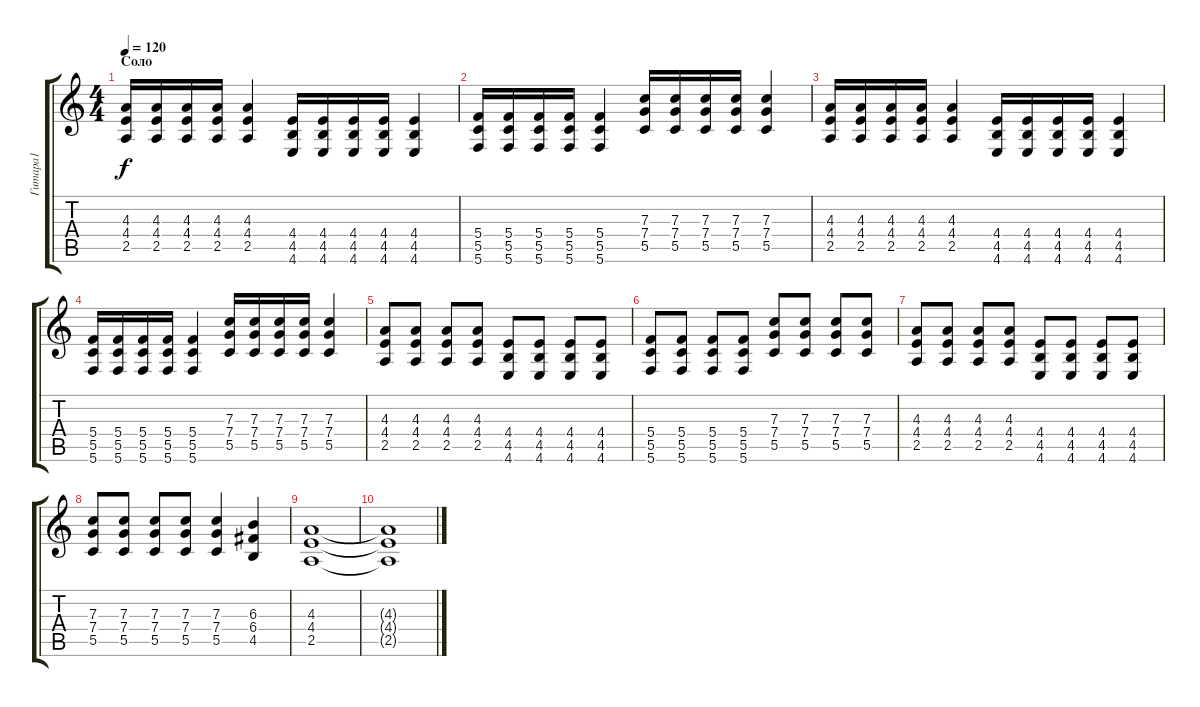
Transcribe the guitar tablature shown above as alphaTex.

\track ("Гитара1" "Гитара1") {instrument electricguitarclean}
\staff {score tabs}
\tuning (D4 A3 F3 C3 G2 C2) {hide}
\ts (4 4)
\section ("" "Соло")
\tempo 120
\clef g2
\ks c
(4.3 4.4 2.5).16{dy f} (4.3 4.4 2.5).16 (4.3 4.4 2.5).16 (4.3 4.4 2.5).16 (4.3 4.4 2.5).4 (4.4 4.5 4.6).16 (4.4 4.5 4.6).16 (4.4 4.5 4.6).16 (4.4 4.5 4.6).16 (4.4 4.5 4.6).4 |
(5.4 5.5 5.6).16 (5.4 5.5 5.6).16 (5.4 5.5 5.6).16 (5.4 5.5 5.6).16 (5.4 5.5 5.6).4 (7.3 7.4 5.5).16 (7.3 7.4 5.5).16 (7.3 7.4 5.5).16 (7.3 7.4 5.5).16 (7.3 7.4 5.5).4 |
(4.3 4.4 2.5).16 (4.3 4.4 2.5).16 (4.3 4.4 2.5).16 (4.3 4.4 2.5).16 (4.3 4.4 2.5).4 (4.4 4.5 4.6).16 (4.4 4.5 4.6).16 (4.4 4.5 4.6).16 (4.4 4.5 4.6).16 (4.4 4.5 4.6).4 |
(5.4 5.5 5.6).16 (5.4 5.5 5.6).16 (5.4 5.5 5.6).16 (5.4 5.5 5.6).16 (5.4 5.5 5.6).4 (7.3 7.4 5.5).16 (7.3 7.4 5.5).16 (7.3 7.4 5.5).16 (7.3 7.4 5.5).16 (7.3 7.4 5.5).4 |
(4.3 4.4 2.5).8 (4.3 4.4 2.5).8 (4.3 4.4 2.5).8 (4.3 4.4 2.5).8 (4.4 4.5 4.6).8 (4.4 4.5 4.6).8 (4.4 4.5 4.6).8 (4.4 4.5 4.6).8 |
(5.4 5.5 5.6).8 (5.4 5.5 5.6).8 (5.4 5.5 5.6).8 (5.4 5.5 5.6).8 (7.3 7.4 5.5).8 (7.3 7.4 5.5).8 (7.3 7.4 5.5).8 (7.3 7.4 5.5).8 |
(4.3 4.4 2.5).8 (4.3 4.4 2.5).8 (4.3 4.4 2.5).8 (4.3 4.4 2.5).8 (4.4 4.5 4.6).8 (4.4 4.5 4.6).8 (4.4 4.5 4.6).8 (4.4 4.5 4.6).8 |
(7.3 7.4 5.5).8 (7.3 7.4 5.5).8 (7.3 7.4 5.5).8 (7.3 7.4 5.5).8 (7.3 7.4 5.5).4 (6.3 6.4 4.5).4 |
(4.3 4.4 2.5).1 |
(4.3{t} 4.4{t} 2.5{t}).1
